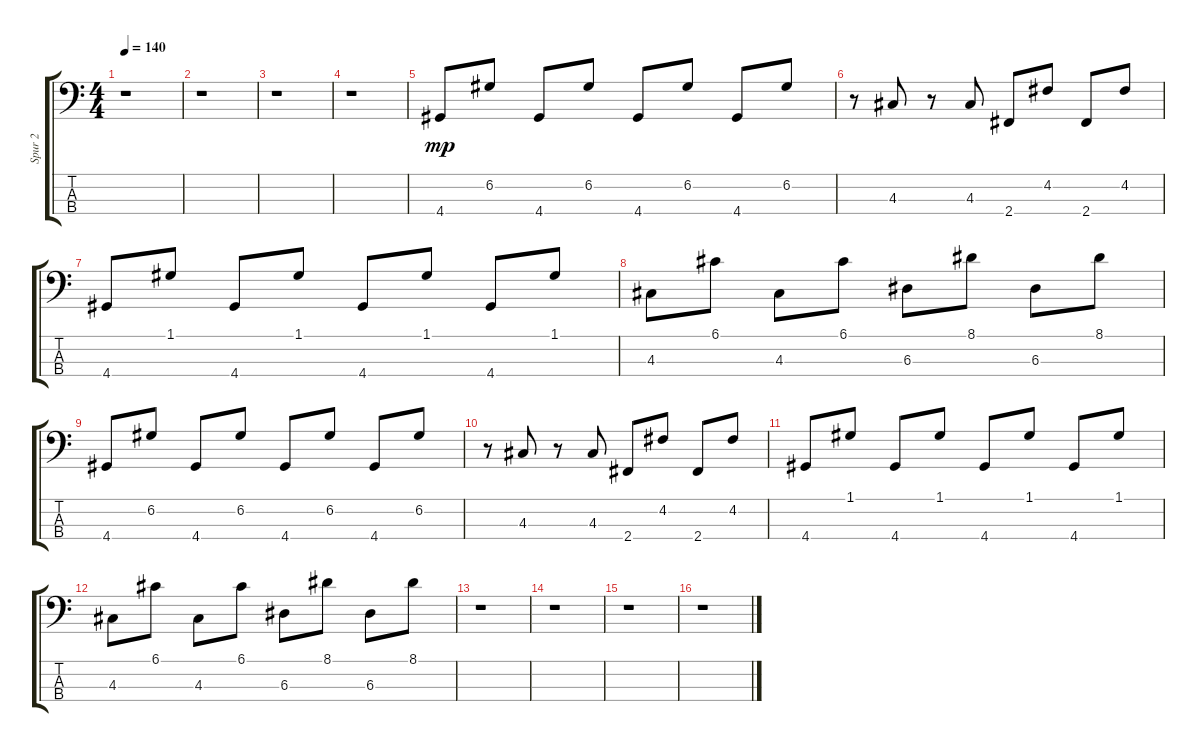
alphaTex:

\track ("Spur 2" "Spur 2") {instrument synthbass2}
\staff {score tabs}
\tuning (G2 D2 A1 E1) {hide}
\ts (4 4)
\tempo 140
\clef f4
\ks c
r.1{dy mp} |
r.1 |
r.1 |
r.1 |
4.4.8 6.2.8 4.4.8 6.2.8 4.4.8 6.2.8 4.4.8 6.2.8 |
r.8 4.3.8 r.8 4.3.8 2.4.8 4.2.8 2.4.8 4.2.8 |
4.4.8 1.1.8 4.4.8 1.1.8 4.4.8 1.1.8 4.4.8 1.1.8 |
4.3.8 6.1.8 4.3.8 6.1.8 6.3.8 8.1.8 6.3.8 8.1.8 |
4.4.8 6.2.8 4.4.8 6.2.8 4.4.8 6.2.8 4.4.8 6.2.8 |
r.8 4.3.8 r.8 4.3.8 2.4.8 4.2.8 2.4.8 4.2.8 |
4.4.8 1.1.8 4.4.8 1.1.8 4.4.8 1.1.8 4.4.8 1.1.8 |
4.3.8 6.1.8 4.3.8 6.1.8 6.3.8 8.1.8 6.3.8 8.1.8 |
r.1 |
r.1 |
r.1 |
r.1
